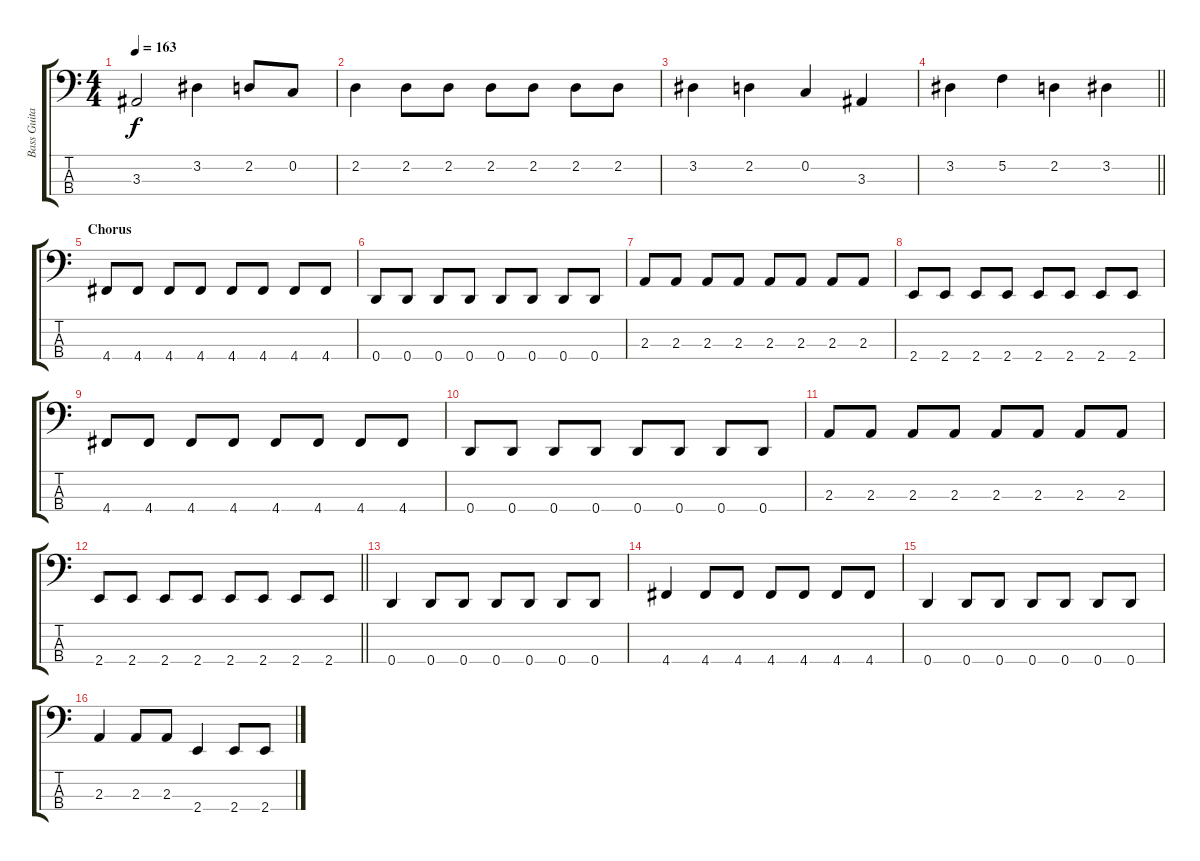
\track ("Bass Guitar" "Bass Guita") {instrument electricbasspick}
\staff {score tabs}
\tuning (F2 C2 G1 D1) {hide}
\ts (4 4)
\tempo 163
\clef f4
\ks c
3.3.2{dy f} 3.2.4 2.2.8 0.2.8 |
2.2.4 2.2.8 2.2.8 2.2.8 2.2.8 2.2.8 2.2.8 |
3.2.4 2.2.4 0.2.4 3.3.4 |
\barLineRight lightlight
3.2.4 5.2.4 2.2.4 3.2.4 |
\section ("" "Chorus ")
4.4.8 4.4.8 4.4.8 4.4.8 4.4.8 4.4.8 4.4.8 4.4.8 |
0.4.8 0.4.8 0.4.8 0.4.8 0.4.8 0.4.8 0.4.8 0.4.8 |
2.3.8 2.3.8 2.3.8 2.3.8 2.3.8 2.3.8 2.3.8 2.3.8 |
2.4.8 2.4.8 2.4.8 2.4.8 2.4.8 2.4.8 2.4.8 2.4.8 |
4.4.8 4.4.8 4.4.8 4.4.8 4.4.8 4.4.8 4.4.8 4.4.8 |
0.4.8 0.4.8 0.4.8 0.4.8 0.4.8 0.4.8 0.4.8 0.4.8 |
2.3.8 2.3.8 2.3.8 2.3.8 2.3.8 2.3.8 2.3.8 2.3.8 |
\barLineRight lightlight
2.4.8 2.4.8 2.4.8 2.4.8 2.4.8 2.4.8 2.4.8 2.4.8 |
0.4.4 0.4.8 0.4.8 0.4.8 0.4.8 0.4.8 0.4.8 |
4.4.4 4.4.8 4.4.8 4.4.8 4.4.8 4.4.8 4.4.8 |
0.4.4 0.4.8 0.4.8 0.4.8 0.4.8 0.4.8 0.4.8 |
2.3.4 2.3.8 2.3.8 2.4.4 2.4.8 2.4.8
